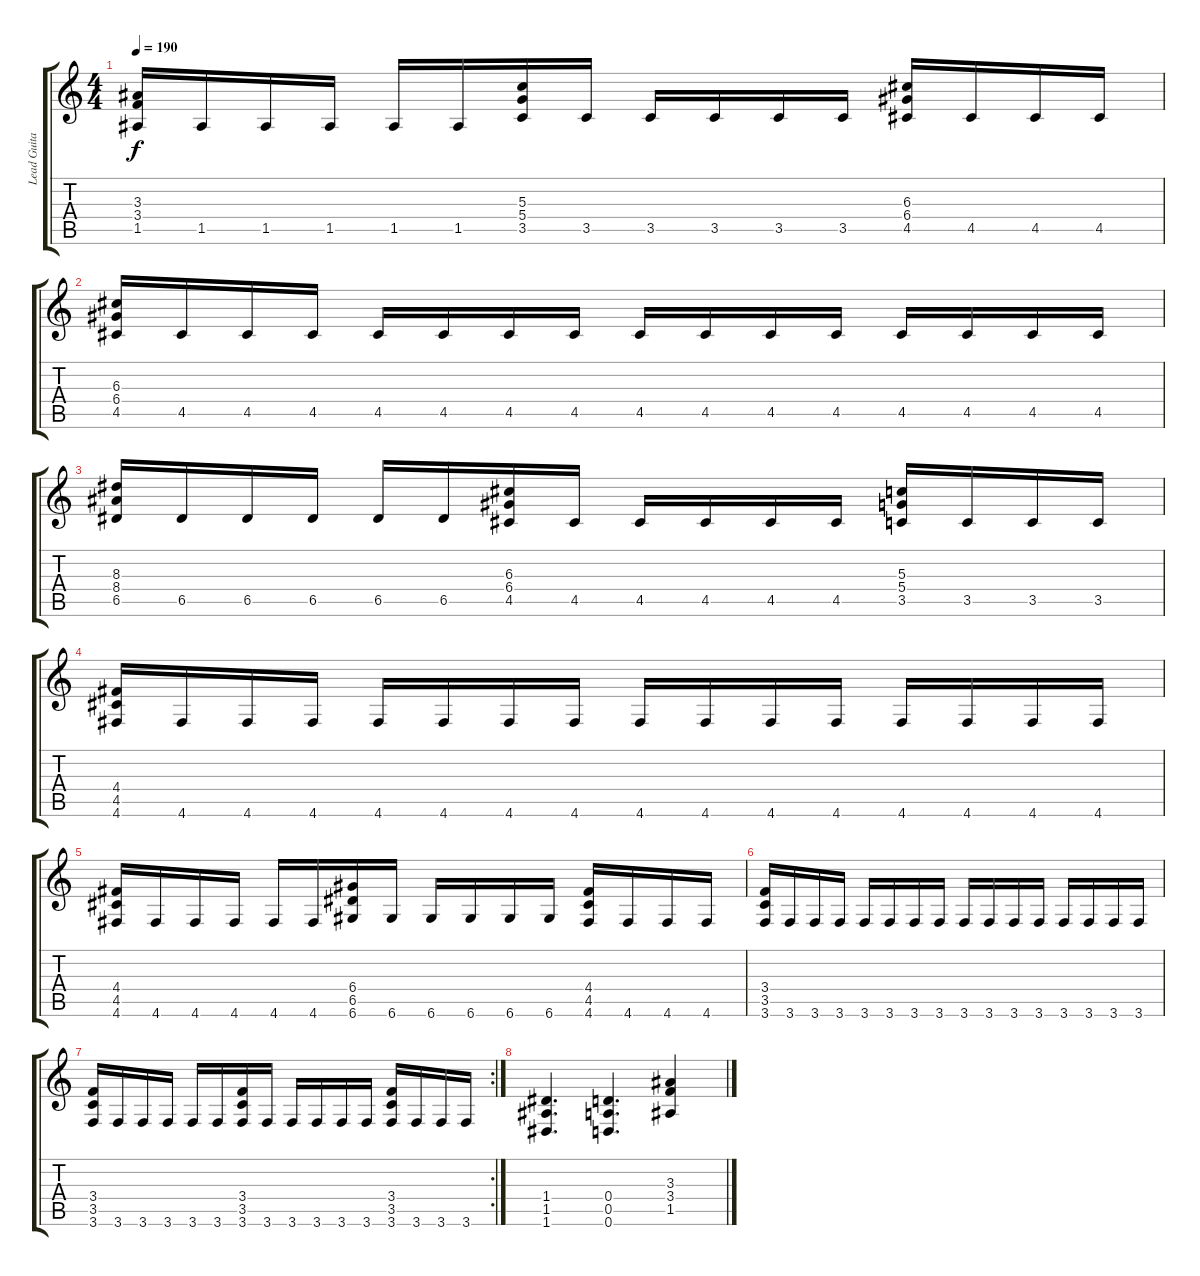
\track ("Lead Guitar" "Lead Guita") {instrument distortionguitar}
\staff {score tabs}
\tuning (E4 B3 G3 D3 A2 D2) {hide}
\ts (4 4)
\tempo 190
\clef g2
\ks c
(3.3 3.4 1.5).16{dy f} 1.5.16 1.5.16 1.5.16 1.5.16 1.5.16 (5.3 5.4 3.5).16 3.5.16 3.5.16 3.5.16 3.5.16 3.5.16 (6.3 6.4 4.5).16 4.5.16 4.5.16 4.5.16 |
(6.3 6.4 4.5).16 4.5.16 4.5.16 4.5.16 4.5.16 4.5.16 4.5.16 4.5.16 4.5.16 4.5.16 4.5.16 4.5.16 4.5.16 4.5.16 4.5.16 4.5.16 |
(8.3 8.4 6.5).16 6.5.16 6.5.16 6.5.16 6.5.16 6.5.16 (6.3 6.4 4.5).16 4.5.16 4.5.16 4.5.16 4.5.16 4.5.16 (5.3 5.4 3.5).16 3.5.16 3.5.16 3.5.16 |
(4.4 4.5 4.6).16 4.6.16 4.6.16 4.6.16 4.6.16 4.6.16 4.6.16 4.6.16 4.6.16 4.6.16 4.6.16 4.6.16 4.6.16 4.6.16 4.6.16 4.6.16 |
(4.4 4.5 4.6).16 4.6.16 4.6.16 4.6.16 4.6.16 4.6.16 (6.4 6.5 6.6).16 6.6.16 6.6.16 6.6.16 6.6.16 6.6.16 (4.4 4.5 4.6).16 4.6.16 4.6.16 4.6.16 |
(3.4 3.5 3.6).16 3.6.16 3.6.16 3.6.16 3.6.16 3.6.16 3.6.16 3.6.16 3.6.16 3.6.16 3.6.16 3.6.16 3.6.16 3.6.16 3.6.16 3.6.16 |
\rc 2
(3.4 3.5 3.6).16 3.6.16 3.6.16 3.6.16 3.6.16 3.6.16 (3.4 3.5 3.6).16 3.6.16 3.6.16 3.6.16 3.6.16 3.6.16 (3.4 3.5 3.6).16 3.6.16 3.6.16 3.6.16 |
(1.4 1.5 1.6).4{d} (0.4 0.5 0.6).4{d} (3.3 3.4 1.5).4
